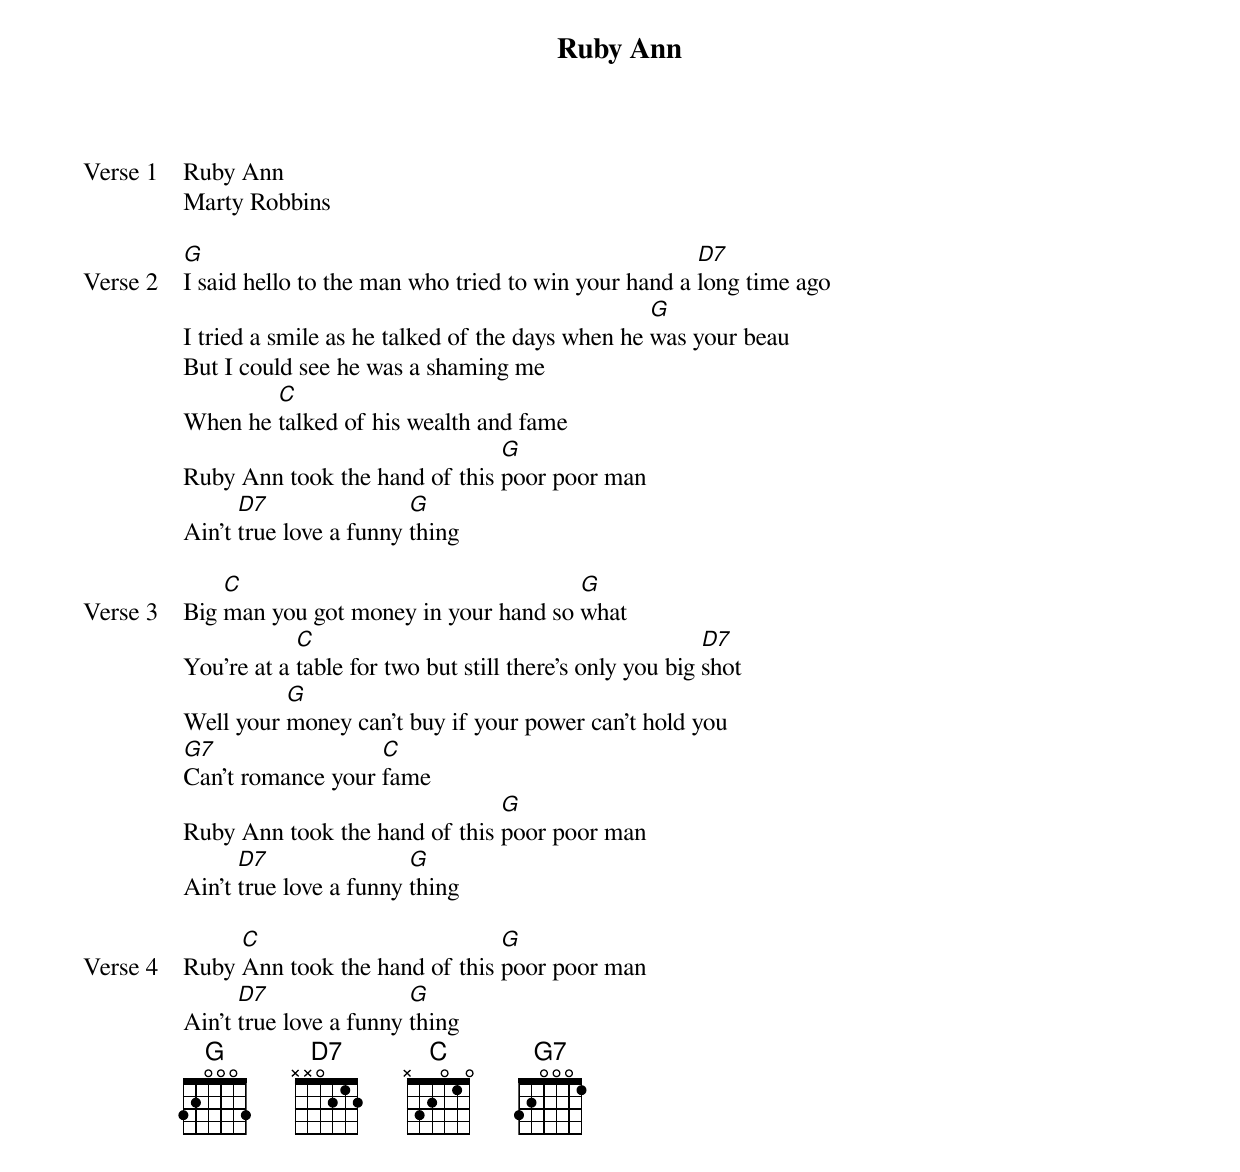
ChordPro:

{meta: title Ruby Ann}
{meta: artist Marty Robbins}
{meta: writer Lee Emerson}

{start_of_verse: Verse 1}
Ruby Ann
Marty Robbins
{end_of_verse}

{start_of_verse: Verse 2}
[G]I said hello to the man who tried to win your hand a [D7]long time ago
I tried a smile as he talked of the days when he [G]was your beau
But I could see he was a shaming me
When he [C]talked of his wealth and fame
Ruby Ann took the hand of this [G]poor poor man
Ain’t [D7]true love a funny [G]thing
{end_of_verse}

{start_of_verse: Verse 3}
Big [C]man you got money in your hand so [G]what
You’re at a [C]table for two but still there’s only you big [D7]shot
Well your [G]money can’t buy if your power can’t hold you
[G7]Can’t romance your [C]fame
Ruby Ann took the hand of this [G]poor poor man
Ain't [D7]true love a funny [G]thing
{end_of_verse}

{start_of_verse: Verse 4}
Ruby [C]Ann took the hand of this [G]poor poor man
Ain’t [D7]true love a funny [G]thing
{end_of_verse}
